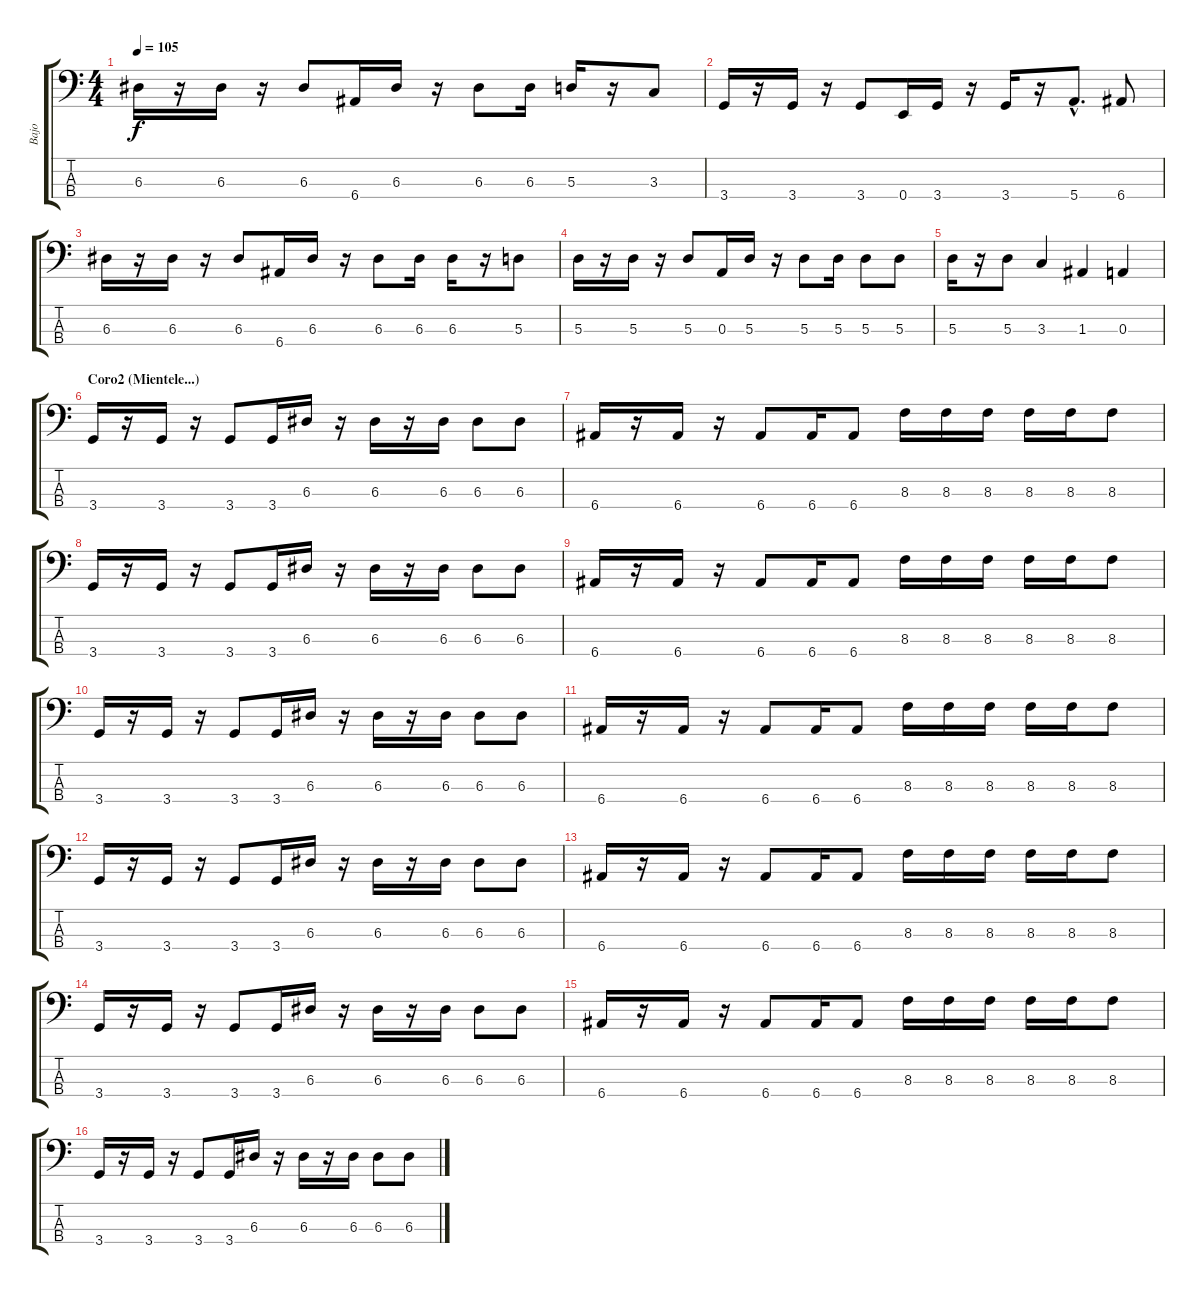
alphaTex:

\track ("Bajo" "Bajo") {instrument electricbassfinger}
\staff {score tabs}
\tuning (G2 D2 A1 E1) {hide}
\ts (4 4)
\tempo 105
\clef f4
\ks c
6.3.16{dy f} r.16 6.3.16 r.16 6.3.8 6.4.16 6.3.16 r.16 6.3.8 6.3.16 5.3.16 r.16 3.3.8 |
3.4.16 r.16 3.4.16 r.16 3.4.8 0.4.16 3.4.16 r.16 3.4.16 r.16 5.4{hac}.8{d} 6.4.8 |
6.3.16 r.16 6.3.16 r.16 6.3.8 6.4.16 6.3.16 r.16 6.3.8 6.3.16 6.3.16 r.16 5.3.8 |
5.3.16 r.16 5.3.16 r.16 5.3.8 0.3.16 5.3.16 r.16 5.3.8 5.3.16 5.3.8 5.3.8 |
5.3.16 r.16 5.3.8 3.3.4 1.3.4 0.3.4 |
\section ("" "Coro2 (Mientele...)")
3.4.16 r.16 3.4.16 r.16 3.4.8 3.4.16 6.3.16 r.16 6.3.16 r.16 6.3.16 6.3.8 6.3.8 |
6.4.16 r.16 6.4.16 r.16 6.4.8 6.4.16 6.4.8 8.3.16 8.3.16 8.3.16 8.3.16 8.3.16 8.3.8 |
3.4.16 r.16 3.4.16 r.16 3.4.8 3.4.16 6.3.16 r.16 6.3.16 r.16 6.3.16 6.3.8 6.3.8 |
6.4.16 r.16 6.4.16 r.16 6.4.8 6.4.16 6.4.8 8.3.16 8.3.16 8.3.16 8.3.16 8.3.16 8.3.8 |
3.4.16 r.16 3.4.16 r.16 3.4.8 3.4.16 6.3.16 r.16 6.3.16 r.16 6.3.16 6.3.8 6.3.8 |
6.4.16 r.16 6.4.16 r.16 6.4.8 6.4.16 6.4.8 8.3.16 8.3.16 8.3.16 8.3.16 8.3.16 8.3.8 |
3.4.16 r.16 3.4.16 r.16 3.4.8 3.4.16 6.3.16 r.16 6.3.16 r.16 6.3.16 6.3.8 6.3.8 |
6.4.16 r.16 6.4.16 r.16 6.4.8 6.4.16 6.4.8 8.3.16 8.3.16 8.3.16 8.3.16 8.3.16 8.3.8 |
3.4.16 r.16 3.4.16 r.16 3.4.8 3.4.16 6.3.16 r.16 6.3.16 r.16 6.3.16 6.3.8 6.3.8 |
6.4.16 r.16 6.4.16 r.16 6.4.8 6.4.16 6.4.8 8.3.16 8.3.16 8.3.16 8.3.16 8.3.16 8.3.8 |
3.4.16 r.16 3.4.16 r.16 3.4.8 3.4.16 6.3.16 r.16 6.3.16 r.16 6.3.16 6.3.8 6.3.8
